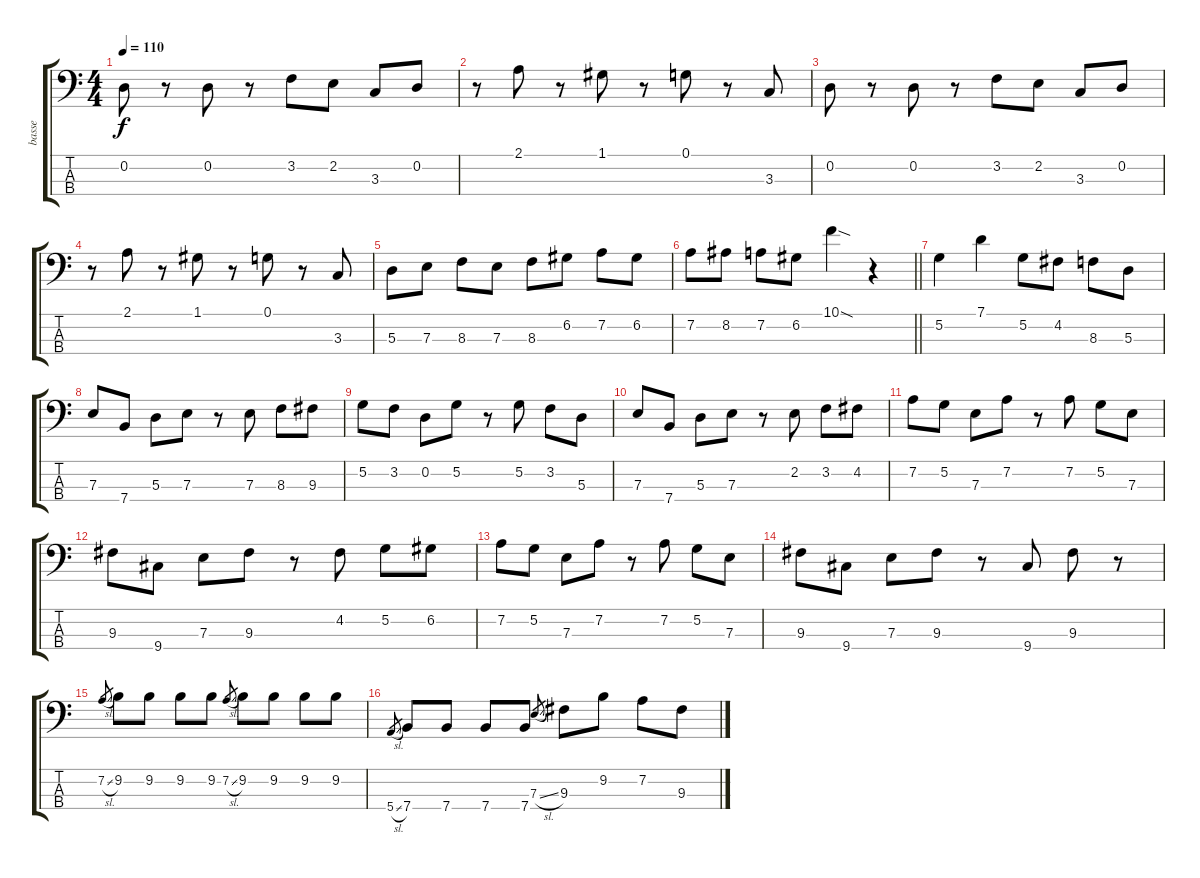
\track ("basse" "basse") {instrument electricbassfinger}
\staff {score tabs}
\tuning (G2 D2 A1 E1) {hide}
\ts (4 4)
\tempo 110
\clef f4
\ks c
0.2.8{dy f} r.8 0.2.8 r.8 3.2.8 2.2.8 3.3.8 0.2.8 |
r.8 2.1.8 r.8 1.1.8 r.8 0.1.8 r.8 3.3.8 |
0.2.8 r.8 0.2.8 r.8 3.2.8 2.2.8 3.3.8 0.2.8 |
r.8 2.1.8 r.8 1.1.8 r.8 0.1.8 r.8 3.3.8 |
5.3.8 7.3.8 8.3.8 7.3.8 8.3.8 6.2.8 7.2.8 6.2.8 |
\barLineRight lightlight
7.2.8 8.2.8 7.2.8 6.2.8 10.1{sod}.4 r.4 |
5.2.4 7.1.4 5.2.8 4.2.8 8.3.8 5.3.8 |
7.3.8 7.4.8 5.3.8 7.3.8 r.8 7.3.8 8.3.8 9.3.8 |
5.2.8 3.2.8 0.2.8 5.2.8 r.8 5.2.8 3.2.8 5.3.8 |
7.3.8 7.4.8 5.3.8 7.3.8 r.8 2.2.8 3.2.8 4.2.8 |
7.2.8 5.2.8 7.3.8 7.2.8 r.8 7.2.8 5.2.8 7.3.8 |
9.3.8 9.4.8 7.3.8 9.3.8 r.8 4.2.8 5.2.8 6.2.8 |
7.2.8 5.2.8 7.3.8 7.2.8 r.8 7.2.8 5.2.8 7.3.8 |
9.3.8 9.4.8 7.3.8 9.3.8 r.8 9.4.8 9.3.8 r.8 |
7.2{sl}.8{gr} 9.2.8 9.2.8 9.2.8 9.2.8 7.2{sl}.8{gr} 9.2.8 9.2.8 9.2.8 9.2.8 |
5.4{sl}.8{gr} 7.4.8 7.4.8 7.4.8 7.4.8 7.3{sl}.8{gr} 9.3.8 9.2.8 7.2.8 9.3.8
